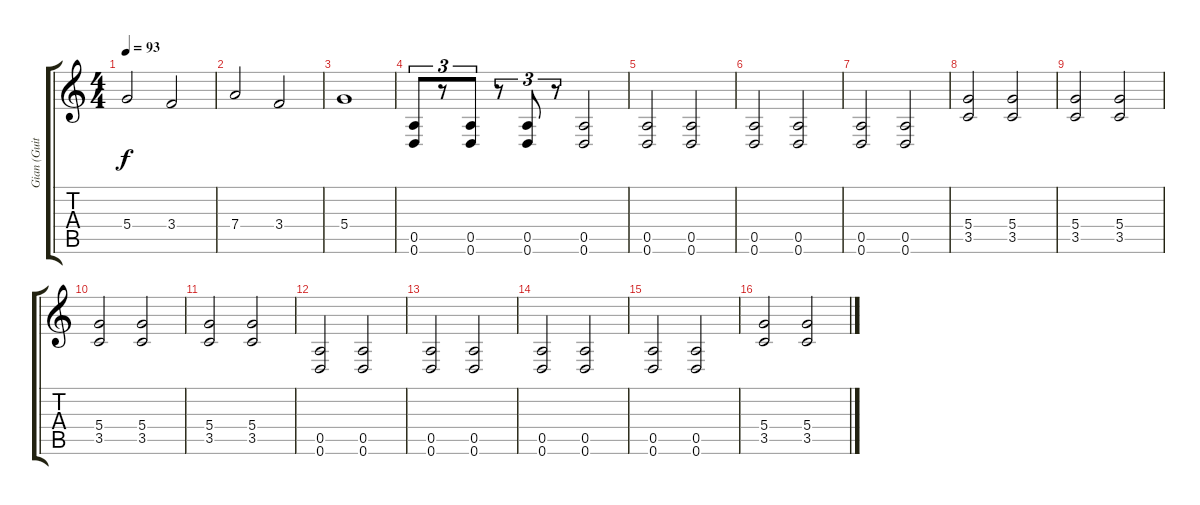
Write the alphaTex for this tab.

\track ("Gian (Guitar)" "Gian (Guit") {instrument overdrivenguitar}
\staff {score tabs}
\tuning (E4 B3 G3 D3 A2 D2) {hide}
\ts (4 4)
\tempo 93
\clef g2
\ks c
5.4{t}.2{dy f} 3.4.2 |
7.4.2 3.4.2 |
5.4.1 |
(0.5 0.6).8{tu (3 2)} r.8{tu (3 2)} (0.5 0.6).8{tu (3 2)} r.8{tu (3 2)} (0.5 0.6).8{tu (3 2)} r.8{tu (3 2)} (0.5 0.6).2 |
(0.5 0.6).2 (0.5 0.6).2 |
(0.5 0.6).2 (0.5 0.6).2 |
(0.5 0.6).2 (0.5 0.6).2 |
(5.4 3.5).2 (5.4 3.5).2 |
(5.4 3.5).2 (5.4 3.5).2 |
(5.4 3.5).2 (5.4 3.5).2 |
(5.4 3.5).2 (5.4 3.5).2 |
(0.5 0.6).2 (0.5 0.6).2 |
(0.5 0.6).2 (0.5 0.6).2 |
(0.5 0.6).2 (0.5 0.6).2 |
(0.5 0.6).2 (0.5 0.6).2 |
(5.4 3.5).2 (5.4 3.5).2
